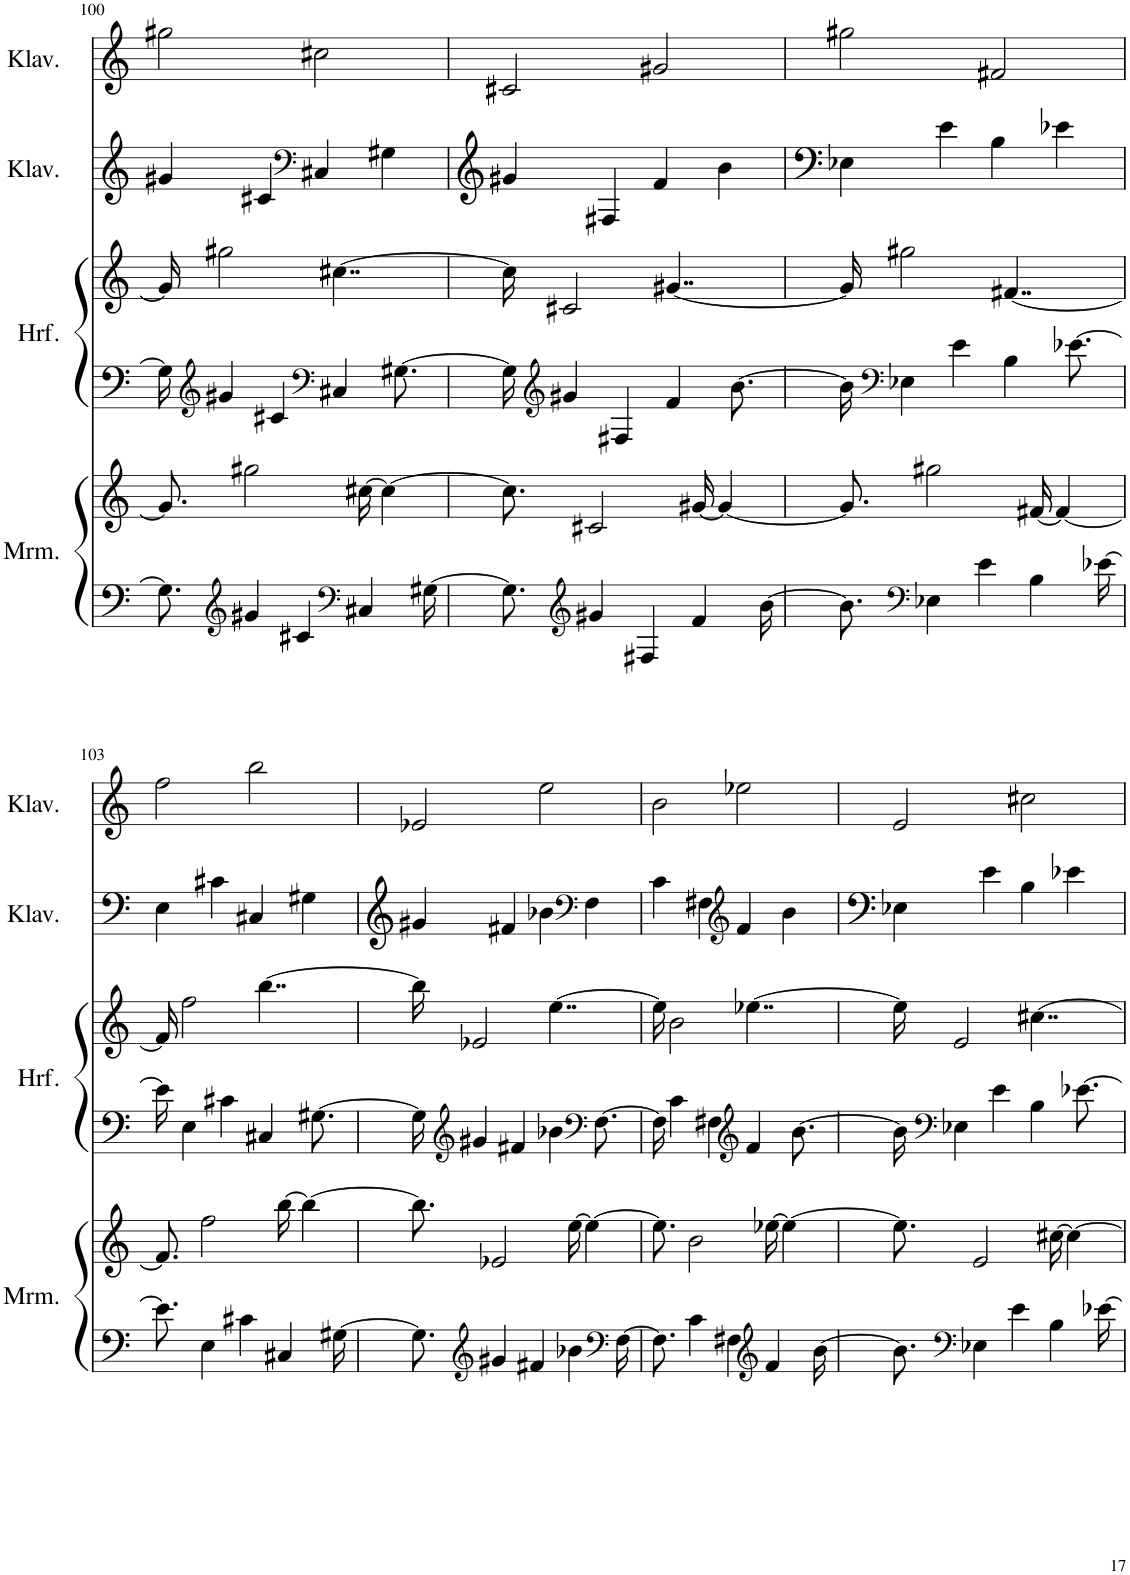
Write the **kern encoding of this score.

**kern	**kern	**kern	**kern	**kern	**kern
*part4	*part4	*part3	*part3	*part2	*part1
*staff6	*staff5	*staff4	*staff3	*staff2	*staff1
*I"Marimba	*	*I"Harfe	*	*I"Klavier	*I"Klavier
*I'Mrm.	*	*I'Hrf.	*	*I'Klav.	*I'Klav.
!!LO:PB:g=z
*clefF4	*clefG2	*clefF4	*clefG2	*clefG2	*clefG2
*k[]	*k[]	*k[]	*k[]	*k[]	*k[]
*M4/4	*M4/4	*M4/4	*M4/4	*M4/4	*M4/4
=100	=100	=100	=100	=100	=100
8.G#\]	8.g#/]	16G#\]	16g#/]	4g#X/	2gg#X\
*	*	*clefG2	*	*	*
.	.	4g#X/	2gg#X\	.	.
*clefG2	*	*	*	*	*
4g#X/	2gg#X\	.	.	.	.
.	.	.	.	4c#X/	.
.	.	4c#X/	.	.	.
4c#X/	.	.	.	.	.
*	*	*	*	*clefF4	*
.	.	.	.	4C#X/	2cc#X\
*	*	*clefF4	*	*	*
.	.	4C#X/	[4..cc#X\	.	.
*clefF4	*	*	*	*	*
4C#X/	[16cc#X\	.	.	.	.
.	4cc#\_	.	.	4G#X\	.
.	.	[8.G#X\	.	.	.
[16G#X\	.	.	.	.	.
=101	=101	=101	=101	=101	=101
8.G#\]	8.cc#\]	16G#\]	16cc#\]	4g#X/	2c#X/
*	*	*clefG2	*	*	*
.	.	4g#X/	2c#X/	.	.
*clefG2	*	*	*	*	*
4g#X/	2c#X/	.	.	.	.
.	.	.	.	4F#X/	.
.	.	4F#X/	.	.	.
4F#X/	.	.	.	.	.
.	.	.	.	4f/	2g#X/
.	.	4f/	[4..g#X/	.	.
4f/	[16g#X/	.	.	.	.
.	4g#/_	.	.	4b\	.
.	.	[8.b\	.	.	.
[16b\	.	.	.	.	.
=102	=102	=102	=102	=102	=102
8.b\]	8.g#/]	16b\]	16g#/]	4E-X\	2gg#X\
*	*	*clefF4	*	*	*
.	.	4E-X\	2gg#X\	.	.
*clefF4	*	*	*	*	*
4E-X\	2gg#X\	.	.	.	.
.	.	.	.	4e\	.
.	.	4e\	.	.	.
4e\	.	.	.	.	.
.	.	.	.	4B\	2f#X/
.	.	4B\	[4..f#X/	.	.
4B\	[16f#X/	.	.	.	.
.	4f#/_	.	.	4e-X\	.
.	.	[8.e-X\	.	.	.
[16e-X\	.	.	.	.	.
!!LO:LB:g=z
=103	=103	=103	=103	=103	=103
8.e-\]	8.f#/]	16e-\]	16f#/]	4E\	2ff\
.	.	4E\	2ff\	.	.
4E\	2ff\	.	.	.	.
.	.	.	.	4c#X\	.
.	.	4c#X\	.	.	.
4c#X\	.	.	.	.	.
.	.	.	.	4C#X/	2bb\
.	.	4C#X/	[4..bb\	.	.
4C#X/	[16bb\	.	.	.	.
.	4bb\_	.	.	4G#X\	.
.	.	[8.G#X\	.	.	.
[16G#X\	.	.	.	.	.
=104	=104	=104	=104	=104	=104
8.G#\]	8.bb\]	16G#\]	16bb\]	4g#X/	2e-X/
*	*	*clefG2	*	*	*
.	.	4g#X/	2e-X/	.	.
*clefG2	*	*	*	*	*
4g#X/	2e-X/	.	.	.	.
.	.	.	.	4f#X/	.
.	.	4f#X/	.	.	.
4f#X/	.	.	.	.	.
.	.	.	.	4b-X\	2ee\
.	.	4b-X\	[4..ee\	.	.
4b-X\	[16ee\	.	.	.	.
*	*	*	*	*clefF4	*
.	4ee\_	.	.	4F\	.
*	*	*clefF4	*	*	*
.	.	[8.F\	.	.	.
*clefF4	*	*	*	*	*
[16F\	.	.	.	.	.
=105	=105	=105	=105	=105	=105
8.F\]	8.ee\]	16F\]	16ee\]	4c\	2b\
.	.	4c\	2b\	.	.
4c\	2b\	.	.	.	.
.	.	.	.	4F#X\	.
.	.	4F#X\	.	.	.
4F#X\	.	.	.	.	.
*	*	*	*	*clefG2	*
.	.	.	.	4f/	2ee-X\
*	*	*clefG2	*	*	*
.	.	4f/	[4..ee-X\	.	.
*clefG2	*	*	*	*	*
4f/	[16ee-X\	.	.	.	.
.	4ee-\_	.	.	4b\	.
.	.	[8.b\	.	.	.
[16b\	.	.	.	.	.
=106	=106	=106	=106	=106	=106
8.b\]	8.ee-\]	16b\]	16ee-\]	4E-X\	2e/
*	*	*clefF4	*	*	*
.	.	4E-X\	2e/	.	.
*clefF4	*	*	*	*	*
4E-X\	2e/	.	.	.	.
.	.	.	.	4e\	.
.	.	4e\	.	.	.
4e\	.	.	.	.	.
.	.	.	.	4B\	2cc#X\
.	.	4B\	[4..cc#X\	.	.
4B\	[16cc#X\	.	.	.	.
.	4cc#\_	.	.	4e-X\	.
.	.	[8.e-X\	.	.	.
[16e-X\	.	.	.	.	.
=	=	=	=	=	=
*-	*-	*-	*-	*-	*-
